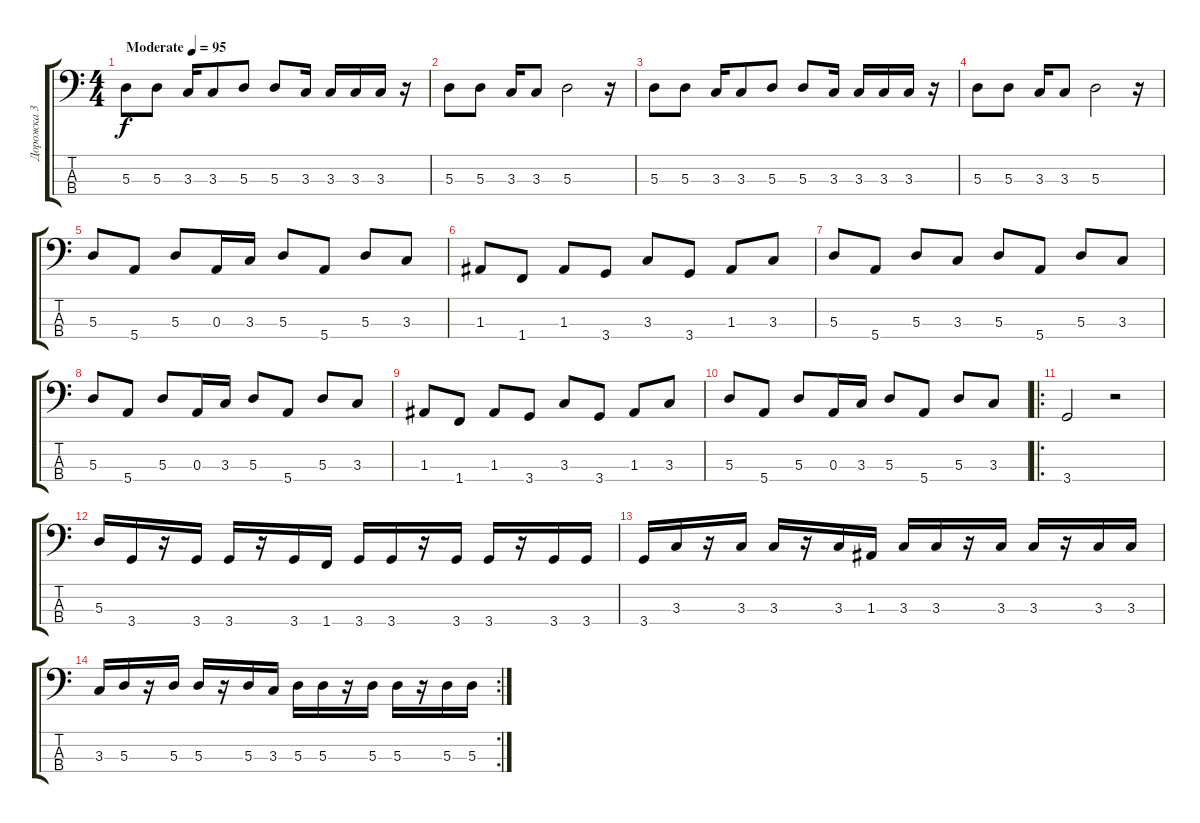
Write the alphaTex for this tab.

\track ("Дорожка 3" "Дорожка 3") {instrument electricbassfinger}
\staff {score tabs}
\tuning (G2 D2 A1 E1) {hide}
\ts (4 4)
\tempo (95 "Moderate")
\clef f4
\ks c
5.3.8{dy f instrument electricbassfinger} 5.3.8 3.3.16 3.3.8 5.3.8 5.3.8 3.3.16 3.3.16 3.3.16 3.3.16 r.16 |
5.3.8 5.3.8 3.3.16 3.3.8 5.3.2 r.16 |
5.3.8 5.3.8 3.3.16 3.3.8 5.3.8 5.3.8 3.3.16 3.3.16 3.3.16 3.3.16 r.16 |
5.3.8 5.3.8 3.3.16 3.3.8 5.3.2 r.16 |
5.3.8 5.4.8 5.3.8 0.3.16 3.3.16 5.3.8 5.4.8 5.3.8 3.3.8 |
1.3.8 1.4.8 1.3.8 3.4.8 3.3.8 3.4.8 1.3.8 3.3.8 |
5.3.8 5.4.8 5.3.8 3.3.8 5.3.8 5.4.8 5.3.8 3.3.8 |
5.3.8 5.4.8 5.3.8 0.3.16 3.3.16 5.3.8 5.4.8 5.3.8 3.3.8 |
1.3.8 1.4.8 1.3.8 3.4.8 3.3.8 3.4.8 1.3.8 3.3.8 |
5.3.8 5.4.8 5.3.8 0.3.16 3.3.16 5.3.8 5.4.8 5.3.8 3.3.8 |
\ro
3.4.2 r.2 |
5.3.16 3.4.16 r.16 3.4.16 3.4.16 r.16 3.4.16 1.4.16 3.4.16 3.4.16 r.16 3.4.16 3.4.16 r.16 3.4.16 3.4.16 |
3.4.16 3.3.16 r.16 3.3.16 3.3.16 r.16 3.3.16 1.3.16 3.3.16 3.3.16 r.16 3.3.16 3.3.16 r.16 3.3.16 3.3.16 |
\rc 2
3.3.16 5.3.16 r.16 5.3.16 5.3.16 r.16 5.3.16 3.3.16 5.3.16 5.3.16 r.16 5.3.16 5.3.16 r.16 5.3.16 5.3.16
